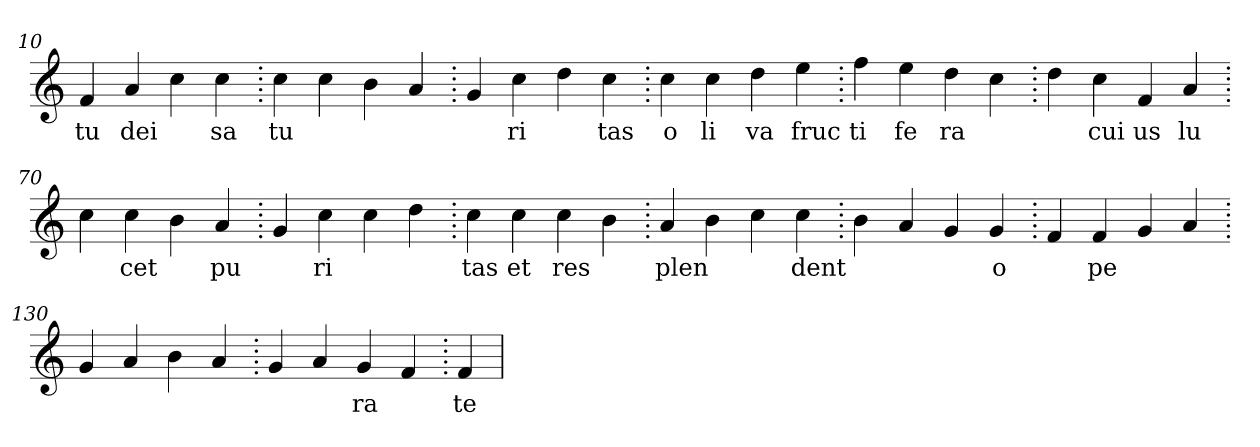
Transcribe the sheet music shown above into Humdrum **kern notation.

**kern	**text
*part1	*part1
*staff1	*staff1
*clefG2	*
=10.	=10.
4f	tu
4a	dei
4cc	.
4cc	sa
=20.	=20.
4cc	tu
4cc	.
4b	.
4a	.
=30.	=30.
4g	.
4cc	ri
4dd	.
4cc	tas
=40.	=40.
4cc	o
4cc	li
4dd	va
4ee	fruc
=50.	=50.
4ff	ti
4ee	fe
4dd	ra
4cc	.
=60.	=60.
4dd	.
4cc	cui
4f	us
4a	lu
=70.	=70.
4cc	.
4cc	cet
4b	.
4a	pu
=80.	=80.
4g	.
4cc	ri
4cc	.
4dd	.
=90.	=90.
4cc	tas
4cc	et
4cc	res
4b	.
=100.	=100.
4a	plen
4b	.
4cc	.
4cc	dent
=110.	=110.
4b	.
4a	.
4g	.
4g	o
=120.	=120.
4f	.
4f	pe
4g	.
4a	.
=130.	=130.
4g	.
4a	.
4b	.
4a	.
=140.	=140.
4g	.
4a	.
4g	ra
4f	.
=150.	=150.
4f	te
=	=
*-	*-
